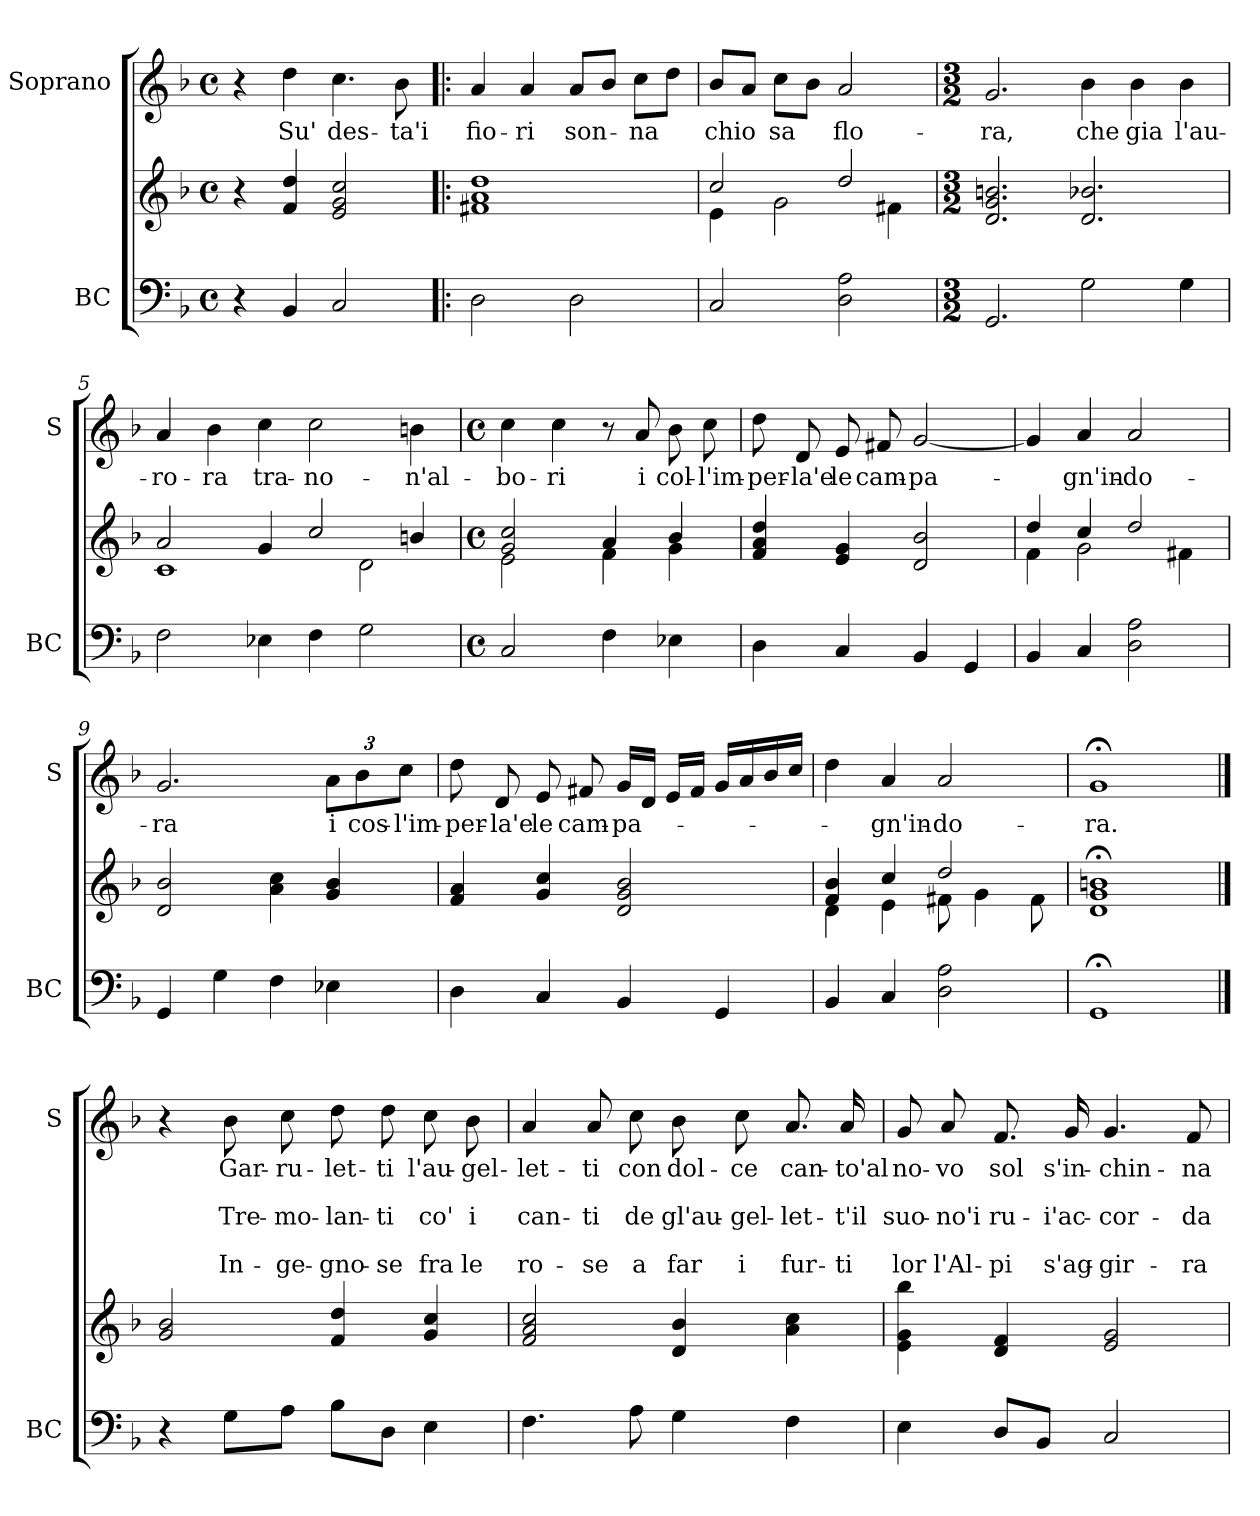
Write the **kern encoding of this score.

**kern	**kern	**kern	**text	**text	**text	**text	**text
*part2	*part2	*part1	*part1	*part1	*part1	*part1	*part1
*staff3	*staff2	*staff1	*staff1	*staff1	*staff1	*staff1	*staff1
*I"BC	*	*I"Soprano	*	*	*	*	*
*I'BC	*	*I'S	*	*	*	*	*
*clefF4	*clefG2	*clefG2	*	*	*	*	*
*k[b-]	*k[b-]	*k[b-]	*	*	*	*	*
*F:	*F:	*F:	*	*	*	*	*
*M4/4	*M4/4	*M4/4	*	*	*	*	*
*met(c)	*met(c)	*met(c)	*	*	*	*	*
=1	=1	=1	=1	=1	=1	=1	=1
4r	4r	4r	.	.	.	.	.
4BB-/	4f/ 4dd/	4dd\	Su'	.	.	.	.
2C/	2e/ 2g/ 2cc/	4.cc\	des-	.	.	.	.
.	.	8b-\	-ta'i	.	.	.	.
=2!|:	=2!|:	=2!|:	=2!|:	=2!|:	=2!|:	=2!|:	=2!|:
2D\	1f#X 1a 1dd	4a/	fio-	.	.	.	.
.	.	4a/	-ri	.	.	.	.
2D\	.	8a/L	son-	.	.	.	.
.	.	8b-/J	.	.	.	.	.
.	.	8cc\L	-na	.	.	.	.
.	.	8dd\J	.	.	.	.	.
=3	=3	=3	=3	=3	=3	=3	=3
*	*^	*	*	*	*	*	*
2C/	2cc/	4e\	8b-/L	chio	.	.	.	.
.	.	.	8a/J	.	.	.	.	.
.	.	2g\	8cc\L	sa	.	.	.	.
.	.	.	8b-\J	.	.	.	.	.
2D\ 2A\	2dd/	.	2a/	flo-	.	.	.	.
.	.	4f#X\	.	.	.	.	.	.
*	*v	*v	*	*	*	*	*	*
=4	=4	=4	=4	=4	=4	=4	=4
*M3/2	*M3/2	*M3/2	*	*	*	*	*
2.GG/	2.d/ 2.g/ 2.bn/	2.g/	-ra,	.	.	.	.
2G\	2.d/ 2.b-X/	4b-\	che	.	.	.	.
.	.	4b-\	gia	.	.	.	.
4G\	.	4b-\	l'au-	.	.	.	.
!!LO:LB:g=z
=5	=5	=5	=5	=5	=5	=5	=5
*	*^	*	*	*	*	*	*
2F\	2a/	1c	4a/	-ro-	.	.	.	.
.	.	.	4b-\	-ra	.	.	.	.
4E-X\	4g/	.	4cc\	tra-	.	.	.	.
4F\	2cc/	.	2cc\	-no-	.	.	.	.
2G\	.	2d\	.	.	.	.	.	.
.	4bn/	.	4bn\	-n'al-	.	.	.	.
=6	=6	=6	=6	=6	=6	=6	=6	=6
*M4/4	*M4/4	*	*M4/4	*	*	*	*	*
*met(c)	*met(c)	*	*met(c)	*	*	*	*	*
2C/	2g/ 2cc/	2e\	4cc\	-bo-	.	.	.	.
.	.	.	4cc\	-ri	.	.	.	.
4F\	4a/	4f\	8r	.	.	.	.	.
.	.	.	8a/	i	.	.	.	.
4E-X\	4b-/	4g\	8b-\	col-	.	.	.	.
.	.	.	8cc\	-l'im-	.	.	.	.
*	*v	*v	*	*	*	*	*	*
=7	=7	=7	=7	=7	=7	=7	=7
4D\	4f/ 4a/ 4dd/	8dd\	-per-	.	.	.	.
.	.	8d/	-la'e	.	.	.	.
4C/	4e/ 4g/	8e/	le	.	.	.	.
.	.	8f#X/	cam-	.	.	.	.
4BB-/	2d/ 2b-/	[2g/	-pa-	.	.	.	.
4GG/	.	.	.	.	.	.	.
=8	=8	=8	=8	=8	=8	=8	=8
*	*^	*	*	*	*	*	*
4BB-/	4dd/	4f\	4g/]	.	.	.	.	.
4C/	4cc/	2g\	4a/	-gn'in-	.	.	.	.
2D\ 2A\	2dd/	.	2a/	-do-	.	.	.	.
.	.	4f#X\	.	.	.	.	.	.
*	*v	*v	*	*	*	*	*	*
!!LO:LB:g=z
=9	=9	=9	=9	=9	=9	=9	=9
4GG/	2d/ 2b-/	2.g/	-ra	.	.	.	.
4G\	.	.	.	.	.	.	.
4F\	4a\ 4cc\	.	.	.	.	.	.
4E-X\	4g/ 4b-/	12a\L	i	.	.	.	.
.	.	12b-\	cos-	.	.	.	.
.	.	12cc\J	-l'im-	.	.	.	.
=10	=10	=10	=10	=10	=10	=10	=10
4D\	4f/ 4a/	8dd\	-per-	.	.	.	.
.	.	8d/	-la'e	.	.	.	.
4C/	4g/ 4cc/	8e/	le	.	.	.	.
.	.	8f#X/	cam-	.	.	.	.
4BB-/	2d/ 2g/ 2b-/	16g/LL	-pa-	.	.	.	.
.	.	16d/JJ	.	.	.	.	.
.	.	16e/LL	.	.	.	.	.
.	.	16f#/JJ	.	.	.	.	.
4GG/	.	16g/LL	.	.	.	.	.
.	.	16a/	.	.	.	.	.
.	.	16b-/	.	.	.	.	.
.	.	16cc/JJ	.	.	.	.	.
=11	=11	=11	=11	=11	=11	=11	=11
*	*^	*	*	*	*	*	*
4BB-/	4f/ 4b-/	4d\	4dd\	.	.	.	.	.
4C/	4cc/	4e\	4a/	-gn'in-	.	.	.	.
2D\ 2A\	2dd/	8f#X\	2a/	-do-	.	.	.	.
.	.	4g\	.	.	.	.	.	.
.	.	8f#\	.	.	.	.	.	.
*	*v	*v	*	*	*	*	*	*
=12	=12	=12	=12	=12	=12	=12	=12
1GG;<	1d;< 1g;< 1bn;<	1g;<	-ra.	.	.	.	.
!!LO:PB:g=z
==13	==13	==13	==13	==13	==13	==13	==13
4r	2g/ 2b-/	4r	.	.	.	.	.
8G\L	.	8b-\	Gar-	.	Tre-	.	In-
8A\J	.	8cc\	-ru-	.	-mo-	.	-ge-
8B-\L	4f/ 4dd/	8dd\	-let-	.	-lan-	.	-gno-
8D\J	.	8dd\	-ti	.	-ti	.	-se
4E\	4g/ 4cc/	8cc\	l'au-	.	co'	.	fra
.	.	8b-\	-gel-	.	i	.	le
=14	=14	=14	=14	=14	=14	=14	=14
4.F\	2f/ 2a/ 2cc/	4a/	-let-	.	can-	.	ro-
.	.	8a/	-ti	.	-ti	.	-se
8A\	.	8cc\	con	.	de	.	a
4G\	4d/ 4b-/	8b-\	dol-	.	gl'au-	.	far
.	.	8cc\	-ce	.	-gel-	.	i
4F\	4a\ 4cc\	8.a/	can-	.	-let-	.	fur-
.	.	16a/	-to'al	.	-t'il	.	-ti
=15	=15	=15	=15	=15	=15	=15	=15
4E\	4e\ 4g\ 4bb-\	8g/	no-	.	suo-	.	lor
.	.	8a/	-vo	.	-no'i	.	l'Al-
8D/L	4d/ 4f/	8.f/	sol	.	ru-	.	-pi
8BB-/J	.	.	.	.	.	.	.
.	.	16g/	s'in-	.	-i'ac-	.	s'ag-
2C/	2e/ 2g/	4.g/	-chin-	.	-cor-	.	-gir-
.	.	8f/	-na-	.	-da-	.	-ra-
=	=	=	=	=	=	=	=
*-	*-	*-	*-	*-	*-	*-	*-
